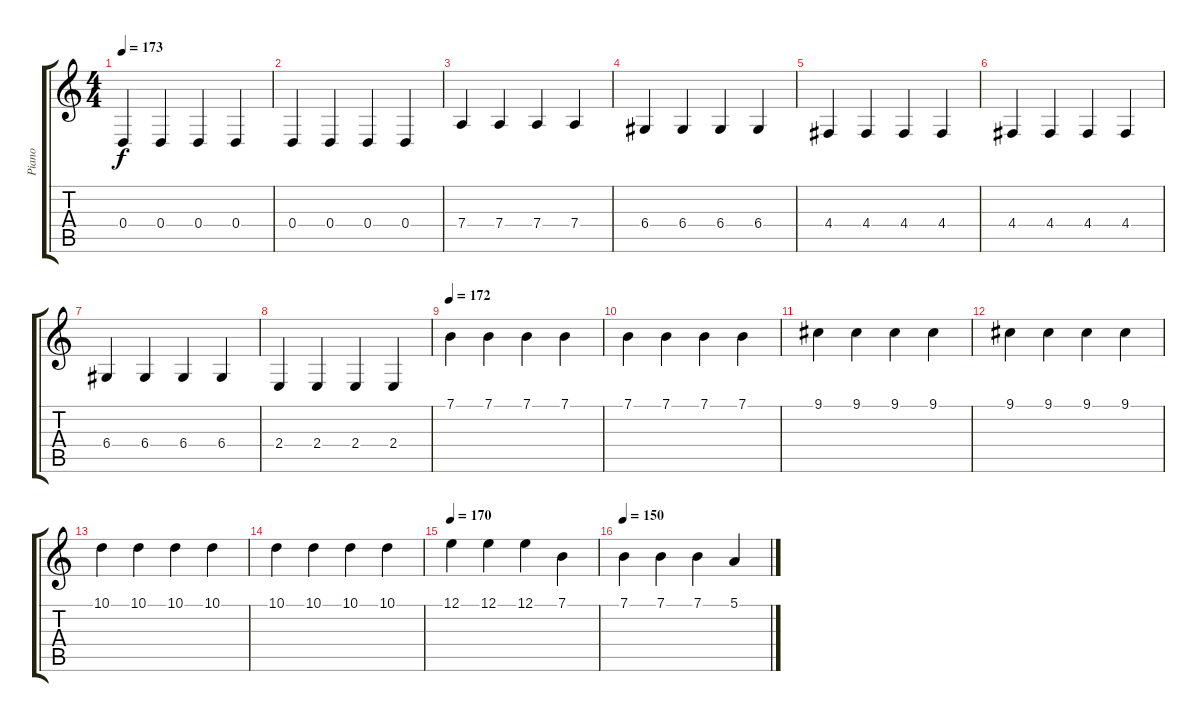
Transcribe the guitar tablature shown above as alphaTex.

\track ("Piano" "Piano") {instrument acousticgrandpiano}
\staff {score tabs}
\tuning (E4 B3 G3 D3 A2 E2) {hide}
\ts (4 4)
\tempo 173
\clef g2
\ks c
0.4.4{dy f} 0.4.4 0.4.4 0.4.4 |
0.4.4 0.4.4 0.4.4 0.4.4 |
7.4.4 7.4.4 7.4.4 7.4.4 |
6.4.4 6.4.4 6.4.4 6.4.4 |
4.4.4 4.4.4 4.4.4 4.4.4 |
4.4.4 4.4.4 4.4.4 4.4.4 |
6.4.4 6.4.4 6.4.4 6.4.4 |
2.4.4 2.4.4 2.4.4 2.4.4 |
\tempo 172
7.1.4 7.1.4 7.1.4 7.1.4 |
7.1.4 7.1.4 7.1.4 7.1.4 |
9.1.4 9.1.4 9.1.4 9.1.4 |
9.1.4 9.1.4 9.1.4 9.1.4 |
10.1.4 10.1.4 10.1.4 10.1.4 |
10.1.4 10.1.4 10.1.4 10.1.4 |
\tempo 170
12.1.4 12.1.4 12.1.4 7.1.4 |
\tempo 150
7.1.4 7.1.4 7.1.4 5.1.4
